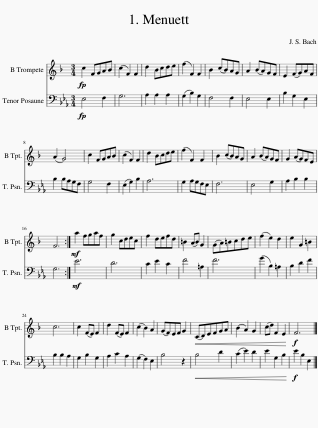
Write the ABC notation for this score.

X:1
%%score 1 2 3
L:1/8
M:3/4
I:linebreak $
K:Eb
V:1 treble transpose=-2
V:2 treble-8 transpose=-2
V:3 bass
V:1
[K:F] c2 FGAB | (c2 F2) F2 | d2 Bcde | (f2 F2) F2 | B2 (cB)AG | %5
 A2 (BA)GF | E2 (FG)AF |$ (A2 G4) | c2 FGAB | (c2 F2) F2 | %10
 d2 Bcde | (f2 F2) F2 | B2 (cB)AG | A2 (BA)GF | G2 (AG)FE |$ %15
 F6 :|!mf! a2 fgaf | g2 cdec | f2 defd | =B2 (AB) G2 | %20
 (GA)=Bcde | (f2 e2) d2 | e2 G2 =B2 |$ c6 | c2 (FE) F2 | %25
 d2 (FE) F2 | (c2 B2) A2 | (GF)EF G2 |!<(! (CD)EFGA | (B2 A2) G2 | %30
 (cd) F2 E2!<)! |!f! F6 |] %32
V:2
[K:F] F4 G2 | A6 | B2 B2 B2 | A2 c2 A2 | G4 G2 | %5
 F4 F2 | c2 A2 F2 |$ c2 c B A G | A4 G2 | F2 A2 c2 | %10
 B6 | A2 B A G F | G6 | F4 A2 | B2 c2 c2 |$ %15
 A6 :| f6 | e6 | d2 f2 d2 | g4 =B2 | %20
 g6 | (a2 c2) =B2 | c2 e2 g2 |$ c2 c2 B2 | A2 c2 A2 | %25
 B2 d2 B2 | (A2 G2) F2 | c4 z2 | c4 e2 | (d2 f2) e2 | %30
 f2 A2 c2 | f2 c2 F2 |] %32
V:3
 E,4 F,2 | G,6 | A,2 A,2 A,2 | (G,2 B,2) G,2 | F,4 F,2 | %5
 E,4 E,2 | B,2 G,2 E,2 |$ B,2 B,A,G,F, | G,4 F,2 | (E,2 G,2) B,2 | %10
 A,6 | G,2 A,G,F,E, | F,6 | E,4 G,2 | A,2 B,2 B,2 |$ %15
 G,6 :|!mf! E6 | D6 | C2 E2 C2 | F4 =A,2 | %20
 F6 | (G2 B,2) =A,2 | B,2 D2 F2 |$ B,2 B,2 A,2 | G,2 B,2 G,2 | %25
 A,2 C2 A,2 | (G,2 F,2) E,2 | B,4 z2 |!<(! B,4 D2 | (C2 E2) D2 | %30
 E2 G,2 B,2!<)! |!f! E2 B,2 E,2 |] %32
